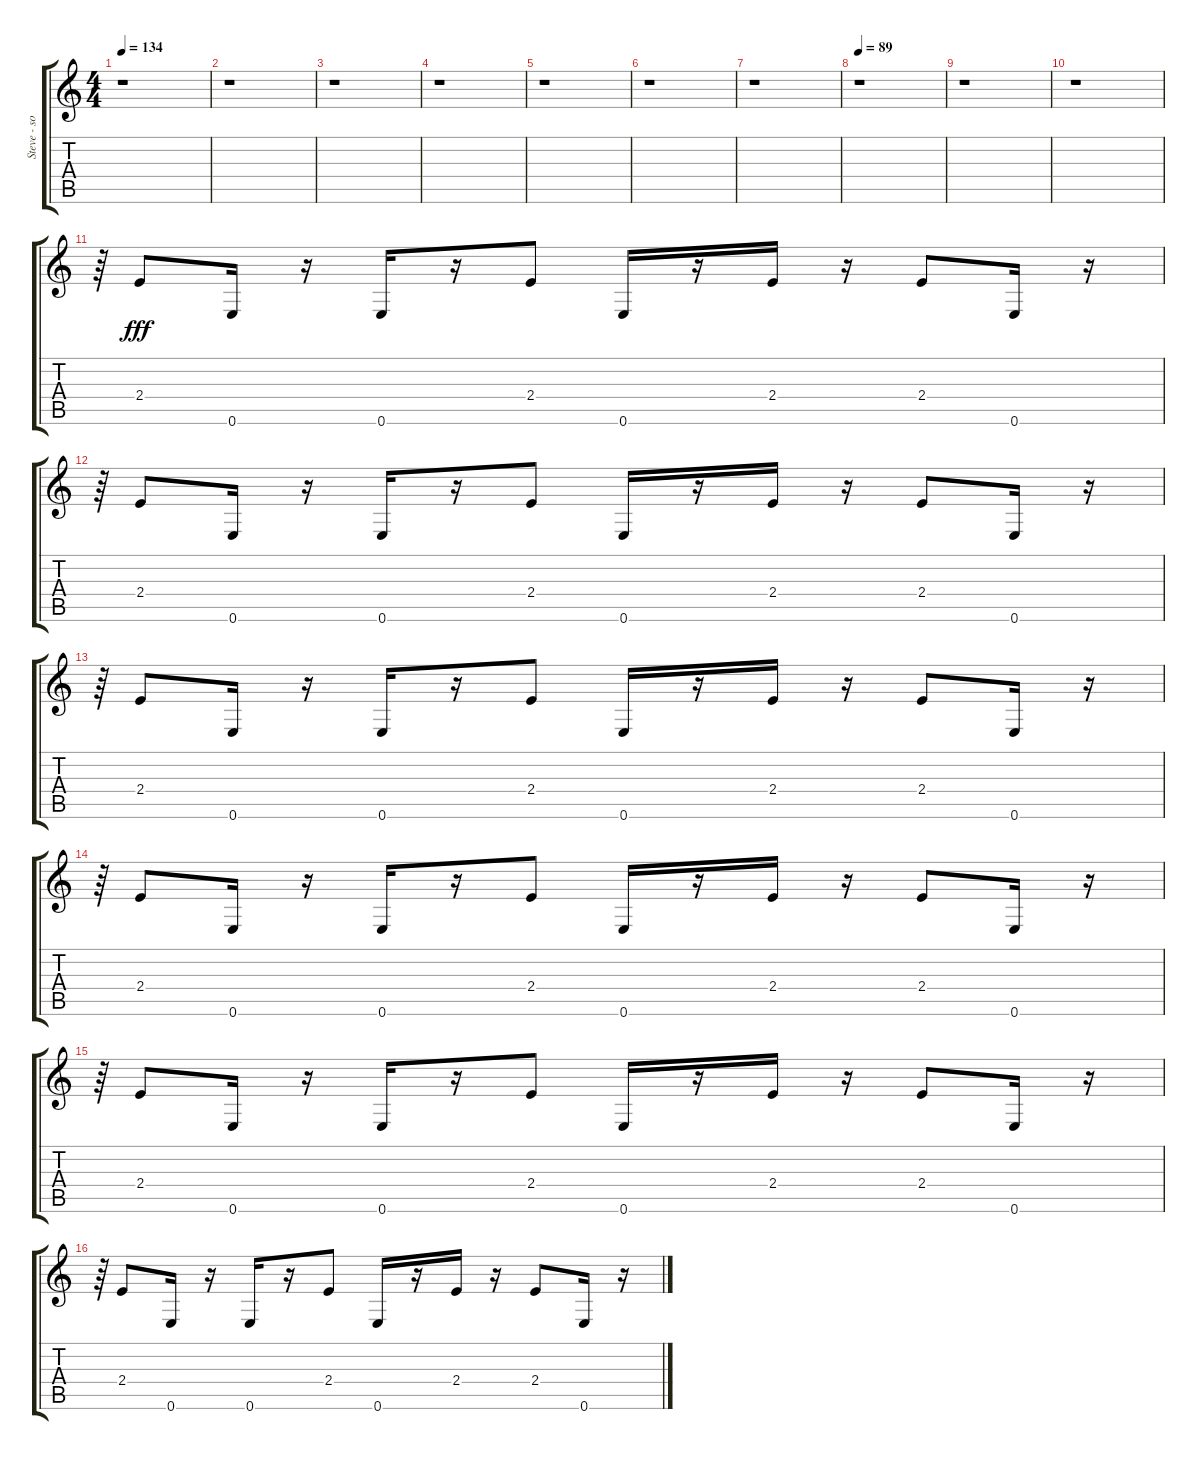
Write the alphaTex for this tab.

\track ("Steve - sologuitar" "Steve - so") {instrument distortionguitar}
\staff {score tabs}
\tuning (E4 B3 G3 D3 A2 E2) {hide}
\ts (4 4)
\tempo 134
\clef g2
\ks c
r.1{dy f} |
r.1 |
r.1 |
r.1 |
r.1 |
r.1 |
r.1 |
\tempo 89
r.1 |
r.1 |
r.1 |
r.64 2.4.8{dy fff volume 16} 0.6.16 r.16 0.6.16 r.16 2.4.8 0.6.16 r.16 2.4.16 r.16 2.4.8 0.6.16 r.16 |
r.64 2.4.8 0.6.16 r.16 0.6.16 r.16 2.4.8 0.6.16 r.16 2.4.16 r.16 2.4.8 0.6.16 r.16 |
r.64 2.4.8 0.6.16 r.16 0.6.16 r.16 2.4.8 0.6.16 r.16 2.4.16 r.16 2.4.8 0.6.16 r.16 |
r.64 2.4.8 0.6.16 r.16 0.6.16 r.16 2.4.8 0.6.16 r.16 2.4.16 r.16 2.4.8 0.6.16 r.16 |
r.64 2.4.8 0.6.16 r.16 0.6.16 r.16 2.4.8 0.6.16 r.16 2.4.16 r.16 2.4.8 0.6.16 r.16 |
r.64 2.4.8 0.6.16 r.16 0.6.16 r.16 2.4.8 0.6.16 r.16 2.4.16 r.16 2.4.8 0.6.16 r.16
